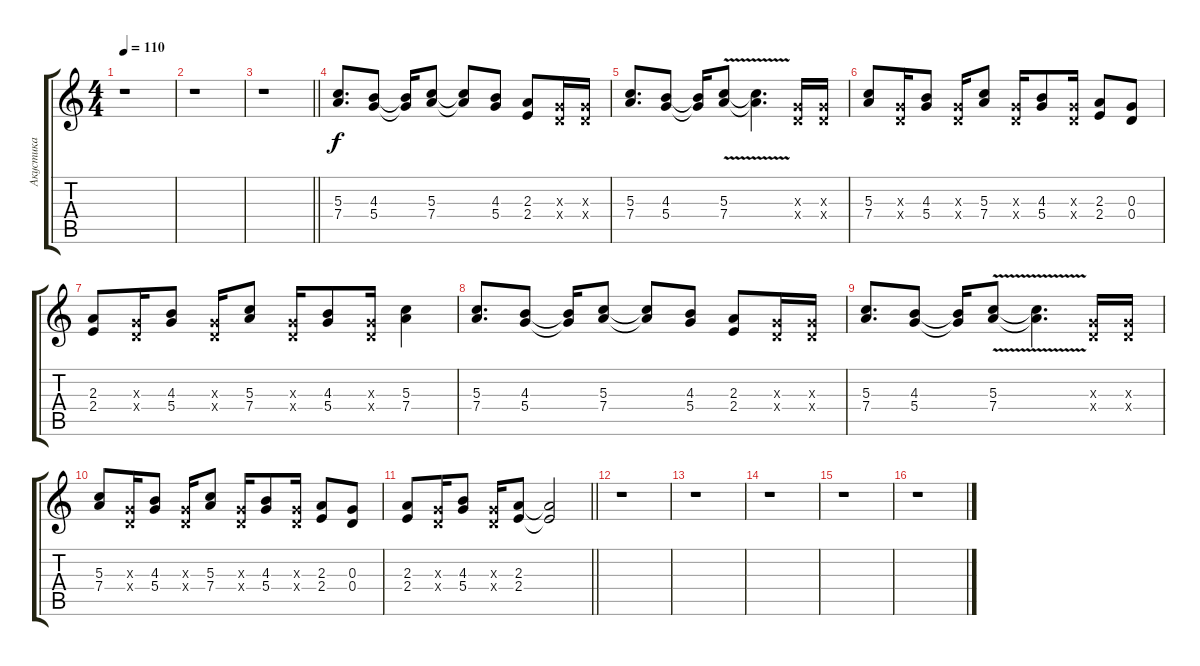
\track ("Акустика" "Акустика") {instrument electricguitarclean}
\staff {score tabs}
\tuning (E4 B3 G3 D3 A2 E2) {hide}
\ts (4 4)
\tempo 110
\clef g2
\ks c
r.1{dy f} |
r.1 |
\barLineRight lightlight
r.1 |
(5.3 7.4).8{d} (4.3 5.4).8 (4.3{t} 5.4{t}).16 (5.3 7.4).8 (5.3{t} 7.4{t}).8 (4.3 5.4).8 (2.3 2.4).8 (0.3{x} 0.4{x}).16 (0.3{x} 0.4{x}).16 |
(5.3 7.4).8{d} (4.3 5.4).8 (4.3{t} 5.4{t}).16 (5.3{v} 7.4{v}).8 (5.3{t} 7.4{t}).4{d} (0.3{x} 0.4{x}).16 (0.3{x} 0.4{x}).16 |
(5.3 7.4).8 (0.3{x} 0.4{x}).16 (4.3 5.4).8 (0.3{x} 0.4{x}).16 (5.3 7.4).8 (0.3{x} 0.4{x}).16 (4.3 5.4).8 (0.3{x} 0.4{x}).16 (2.3 2.4).8 (0.3 0.4).8 |
(2.3 2.4).8 (0.3{x} 0.4{x}).16 (4.3 5.4).8 (0.3{x} 0.4{x}).16 (5.3 7.4).8 (0.3{x} 0.4{x}).16 (4.3 5.4).8 (0.3{x} 0.4{x}).16 (5.3 7.4).4 |
(5.3 7.4).8{d} (4.3 5.4).8 (4.3{t} 5.4{t}).16 (5.3 7.4).8 (5.3{t} 7.4{t}).8 (4.3 5.4).8 (2.3 2.4).8 (0.3{x} 0.4{x}).16 (0.3{x} 0.4{x}).16 |
(5.3 7.4).8{d} (4.3 5.4).8 (4.3{t} 5.4{t}).16 (5.3{v} 7.4{v}).8 (5.3{t} 7.4{t}).4{d} (0.3{x} 0.4{x}).16 (0.3{x} 0.4{x}).16 |
(5.3 7.4).8 (0.3{x} 0.4{x}).16 (4.3 5.4).8 (0.3{x} 0.4{x}).16 (5.3 7.4).8 (0.3{x} 0.4{x}).16 (4.3 5.4).8 (0.3{x} 0.4{x}).16 (2.3 2.4).8 (0.3 0.4).8 |
\barLineRight lightlight
(2.3 2.4).8 (0.3{x} 0.4{x}).16 (4.3 5.4).8 (0.3{x} 0.4{x}).16 (2.3 2.4).8 (2.3{t} 2.4{t}).2 |
\section ("" "")
r.1 |
r.1 |
r.1 |
r.1 |
r.1
